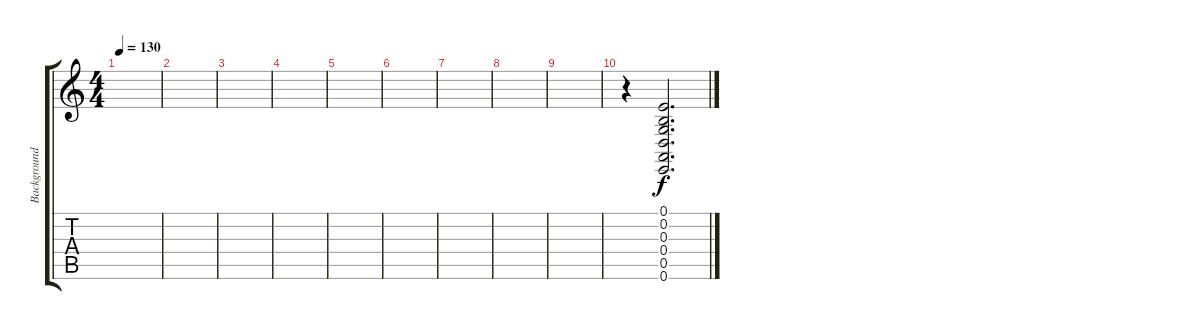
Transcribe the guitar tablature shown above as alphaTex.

\track ("Background Vocals" "Background") {instrument voiceoohs}
\staff {score tabs}
\tuning (E4 B3 G3 D3 A2 E2) {hide}
\ts (4 4)
\tempo 130
\clef g2
\ks c
|
|
|
|
|
|
|
|
|
r.4{instrument reversecymbal} (0.1 0.2 0.3 0.4 0.5 0.6).2{d}
